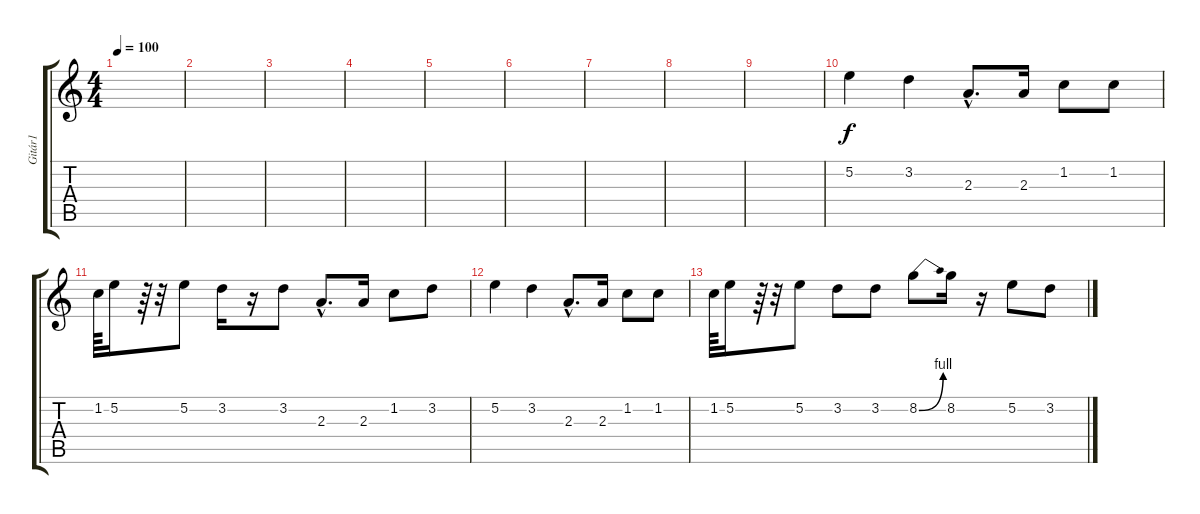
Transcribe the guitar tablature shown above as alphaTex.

\track ("Gitár1" "Gitár1") {instrument distortionguitar}
\staff {score tabs}
\tuning (E4 B3 G3 D3 A2 E2) {hide}
\ts (4 4)
\tempo 100
\clef g2
\ks c
|
|
|
|
|
|
|
|
|
5.2.4 3.2.4 2.3{hac}.8{d} 2.3.16 1.2.8 1.2.8 |
1.2.64 5.2.16 r.64 r.32 5.2.8 3.2.16 r.16 3.2.8 2.3{hac}.8{d} 2.3.16 1.2.8 3.2.8 |
5.2.4 3.2.4 2.3{hac}.8{d} 2.3.16 1.2.8 1.2.8 |
1.2.64 5.2.16 r.64 r.32 5.2.8 3.2.8 3.2.8 8.2{be (bend 0 0 60 4)}.8 8.2.16 r.16 5.2.8 3.2.8
